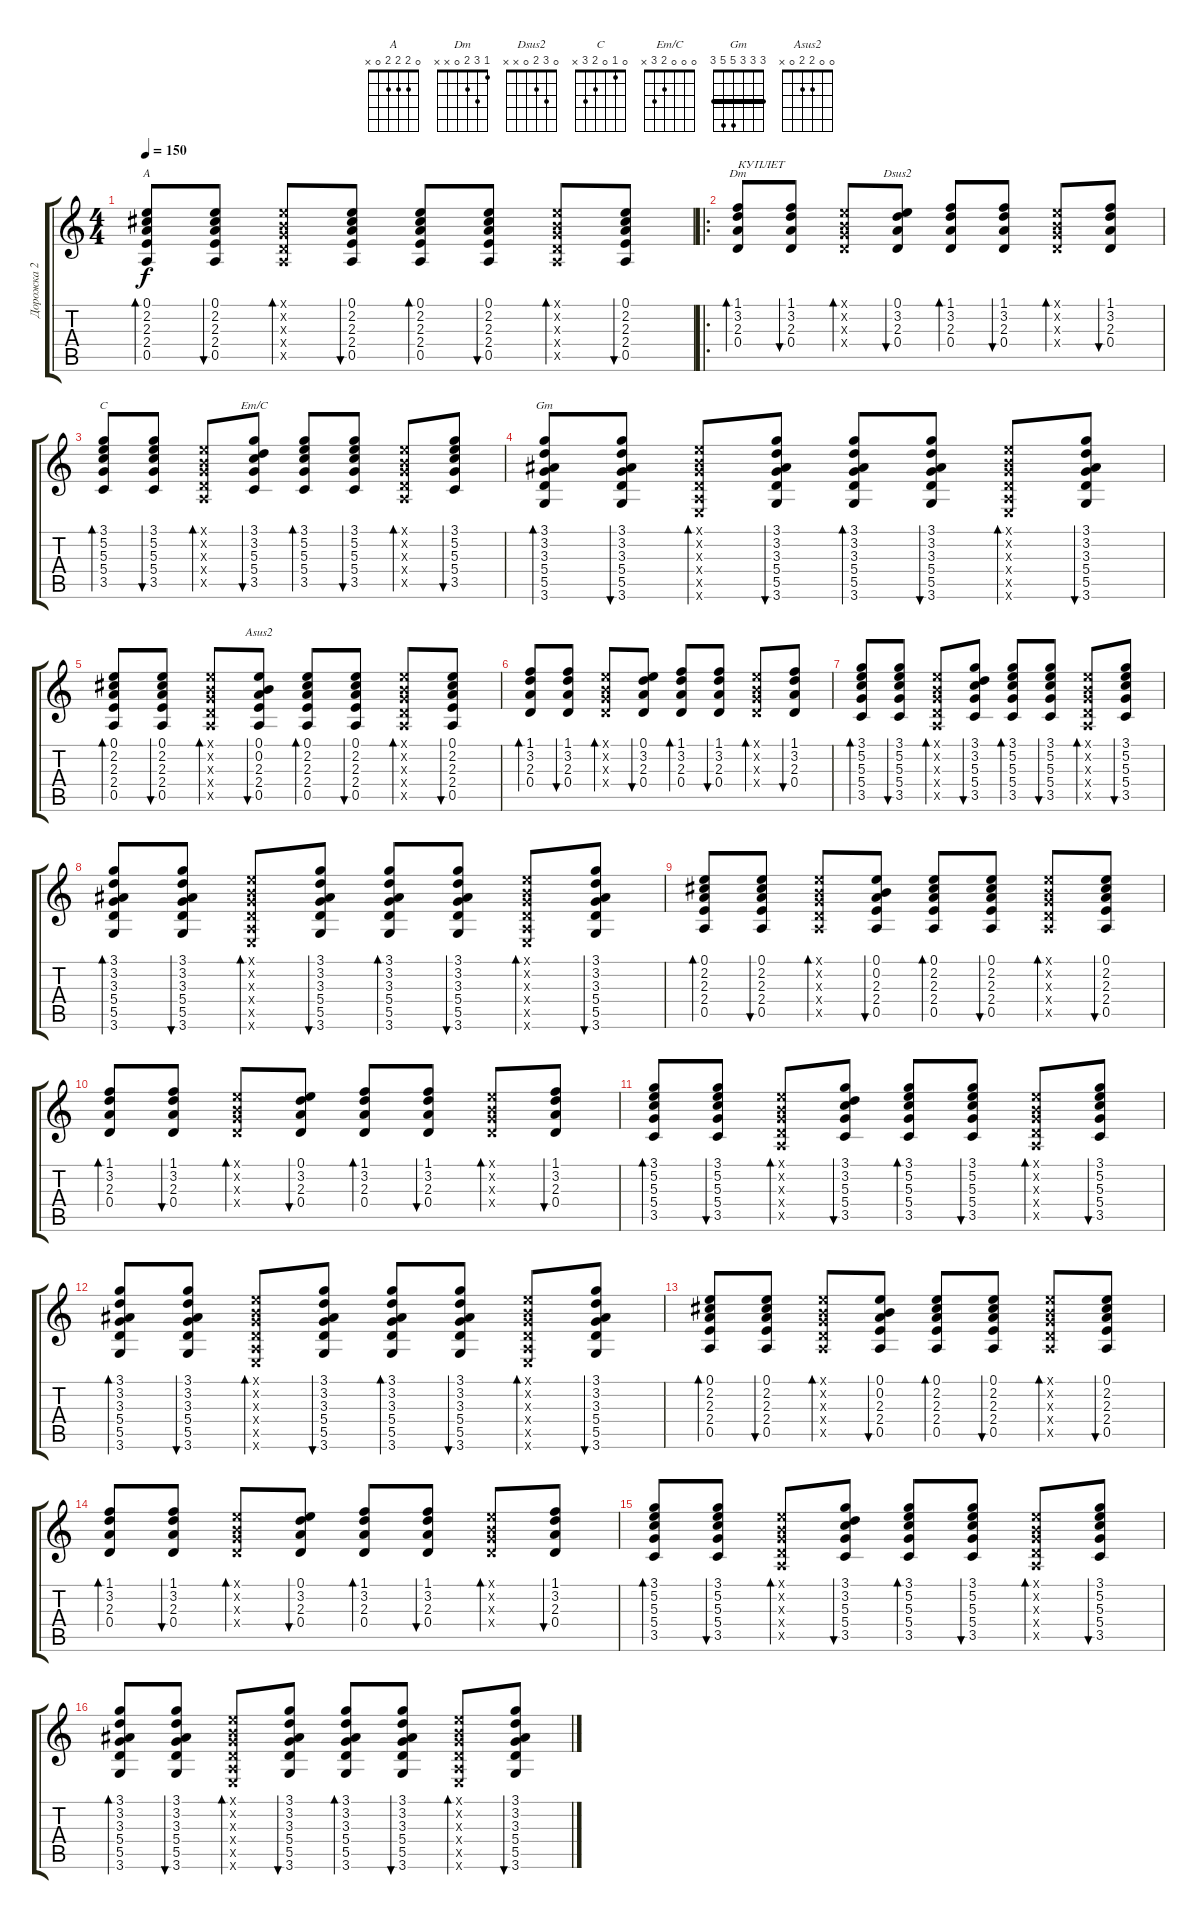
\track ("Дорожка 2" "Дорожка 2") {instrument acousticguitarsteel}
\staff {score tabs}
\tuning (E4 B3 G3 D3 A2 E2) {hide}
\chord ("A" 0 2 2 2 0 x)
\chord ("Dm" 1 3 2 0 x x)
\chord ("Dsus2" 0 3 2 0 x x)
\chord ("C" 0 1 0 2 3 x)
\chord ("Em/C" 0 0 0 2 3 x)
\chord ("Gm" 3 3 3 5 5 3) {barre 3}
\chord ("Asus2" 0 0 2 2 0 x)
\ts (4 4)
\tempo 150
\clef g2
\ks c
(0.1 2.2 2.3 2.4 0.5).8{bd 30 ch "A" dy f} (0.1 2.2 2.3 2.4 0.5).8{bu 30} (0.1{x} 0.2{x} 0.3{x} 0.4{x} 0.5{x}).8{bd 30} (0.1 2.2 2.3 2.4 0.5).8{bu 30} (0.1 2.2 2.3 2.4 0.5).8{bd 30} (0.1 2.2 2.3 2.4 0.5).8{bu 30} (0.1{x} 0.2{x} 0.3{x} 0.4{x} 0.5{x}).8{bd 30} (0.1 2.2 2.3 2.4 0.5).8{bu 30} |
\ro
(1.1 3.2 2.3 0.4).8{bd 30 ch "Dm" txt "КУПЛЕТ"} (1.1 3.2 2.3 0.4).8{bu 30} (0.1{x} 0.2{x} 0.3{x} 0.4{x}).8{bd 30} (0.1 3.2 2.3 0.4).8{bu 30 ch "Dsus2"} (1.1 3.2 2.3 0.4).8{bd 30} (1.1 3.2 2.3 0.4).8{bu 30} (0.1{x} 0.2{x} 0.3{x} 0.4{x}).8{bd 30} (1.1 3.2 2.3 0.4).8{bu 30} |
(3.1 5.2 5.3 5.4 3.5).8{bd 30 ch "C"} (3.1 5.2 5.3 5.4 3.5).8{bu 30} (0.1{x} 0.2{x} 0.3{x} 0.4{x} 0.5{x}).8{bd 30} (3.1 3.2 5.3 5.4 3.5).8{bu 30 ch "Em/C"} (3.1 5.2 5.3 5.4 3.5).8{bd 30} (3.1 5.2 5.3 5.4 3.5).8{bu 30} (0.1{x} 0.2{x} 0.3{x} 0.4{x} 0.5{x}).8{bd 30} (3.1 5.2 5.3 5.4 3.5).8{bu 30} |
(3.1 3.2 3.3 5.4 5.5 3.6).8{bd 30 ch "Gm"} (3.1 3.2 3.3 5.4 5.5 3.6).8{bu 30} (0.1{x} 0.2{x} 0.3{x} 0.4{x} 0.5{x} 0.6{x}).8{bd 30} (3.1 3.2 3.3 5.4 5.5 3.6).8{bu 30} (3.1 3.2 3.3 5.4 5.5 3.6).8{bd 30} (3.1 3.2 3.3 5.4 5.5 3.6).8{bu 30} (0.1{x} 0.2{x} 0.3{x} 0.4{x} 0.5{x} 0.6{x}).8{bd 30} (3.1 3.2 3.3 5.4 5.5 3.6).8{bu 30} |
(0.1 2.2 2.3 2.4 0.5).8{bd 30} (0.1 2.2 2.3 2.4 0.5).8{bu 30} (0.1{x} 0.2{x} 0.3{x} 0.4{x} 0.5{x}).8{bd 30} (0.1 0.2 2.3 2.4 0.5).8{bu 30 ch "Asus2"} (0.1 2.2 2.3 2.4 0.5).8{bd 30} (0.1 2.2 2.3 2.4 0.5).8{bu 30} (0.1{x} 0.2{x} 0.3{x} 0.4{x} 0.5{x}).8{bd 30} (0.1 2.2 2.3 2.4 0.5).8{bu 30} |
(1.1 3.2 2.3 0.4).8{bd 30} (1.1 3.2 2.3 0.4).8{bu 30} (0.1{x} 0.2{x} 0.3{x} 0.4{x}).8{bd 30} (0.1 3.2 2.3 0.4).8{bu 30} (1.1 3.2 2.3 0.4).8{bd 30} (1.1 3.2 2.3 0.4).8{bu 30} (0.1{x} 0.2{x} 0.3{x} 0.4{x}).8{bd 30} (1.1 3.2 2.3 0.4).8{bu 30} |
(3.1 5.2 5.3 5.4 3.5).8{bd 30} (3.1 5.2 5.3 5.4 3.5).8{bu 30} (0.1{x} 0.2{x} 0.3{x} 0.4{x} 0.5{x}).8{bd 30} (3.1 3.2 5.3 5.4 3.5).8{bu 30} (3.1 5.2 5.3 5.4 3.5).8{bd 30} (3.1 5.2 5.3 5.4 3.5).8{bu 30} (0.1{x} 0.2{x} 0.3{x} 0.4{x} 0.5{x}).8{bd 30} (3.1 5.2 5.3 5.4 3.5).8{bu 30} |
(3.1 3.2 3.3 5.4 5.5 3.6).8{bd 30} (3.1 3.2 3.3 5.4 5.5 3.6).8{bu 30} (0.1{x} 0.2{x} 0.3{x} 0.4{x} 0.5{x} 0.6{x}).8{bd 30} (3.1 3.2 3.3 5.4 5.5 3.6).8{bu 30} (3.1 3.2 3.3 5.4 5.5 3.6).8{bd 30} (3.1 3.2 3.3 5.4 5.5 3.6).8{bu 30} (0.1{x} 0.2{x} 0.3{x} 0.4{x} 0.5{x} 0.6{x}).8{bd 30} (3.1 3.2 3.3 5.4 5.5 3.6).8{bu 30} |
(0.1 2.2 2.3 2.4 0.5).8{bd 30} (0.1 2.2 2.3 2.4 0.5).8{bu 30} (0.1{x} 0.2{x} 0.3{x} 0.4{x} 0.5{x}).8{bd 30} (0.1 0.2 2.3 2.4 0.5).8{bu 30} (0.1 2.2 2.3 2.4 0.5).8{bd 30} (0.1 2.2 2.3 2.4 0.5).8{bu 30} (0.1{x} 0.2{x} 0.3{x} 0.4{x} 0.5{x}).8{bd 30} (0.1 2.2 2.3 2.4 0.5).8{bu 30} |
(1.1 3.2 2.3 0.4).8{bd 30} (1.1 3.2 2.3 0.4).8{bu 30} (0.1{x} 0.2{x} 0.3{x} 0.4{x}).8{bd 30} (0.1 3.2 2.3 0.4).8{bu 30} (1.1 3.2 2.3 0.4).8{bd 30} (1.1 3.2 2.3 0.4).8{bu 30} (0.1{x} 0.2{x} 0.3{x} 0.4{x}).8{bd 30} (1.1 3.2 2.3 0.4).8{bu 30} |
(3.1 5.2 5.3 5.4 3.5).8{bd 30} (3.1 5.2 5.3 5.4 3.5).8{bu 30} (0.1{x} 0.2{x} 0.3{x} 0.4{x} 0.5{x}).8{bd 30} (3.1 3.2 5.3 5.4 3.5).8{bu 30} (3.1 5.2 5.3 5.4 3.5).8{bd 30} (3.1 5.2 5.3 5.4 3.5).8{bu 30} (0.1{x} 0.2{x} 0.3{x} 0.4{x} 0.5{x}).8{bd 30} (3.1 5.2 5.3 5.4 3.5).8{bu 30} |
(3.1 3.2 3.3 5.4 5.5 3.6).8{bd 30} (3.1 3.2 3.3 5.4 5.5 3.6).8{bu 30} (0.1{x} 0.2{x} 0.3{x} 0.4{x} 0.5{x} 0.6{x}).8{bd 30} (3.1 3.2 3.3 5.4 5.5 3.6).8{bu 30} (3.1 3.2 3.3 5.4 5.5 3.6).8{bd 30} (3.1 3.2 3.3 5.4 5.5 3.6).8{bu 30} (0.1{x} 0.2{x} 0.3{x} 0.4{x} 0.5{x} 0.6{x}).8{bd 30} (3.1 3.2 3.3 5.4 5.5 3.6).8{bu 30} |
(0.1 2.2 2.3 2.4 0.5).8{bd 30} (0.1 2.2 2.3 2.4 0.5).8{bu 30} (0.1{x} 0.2{x} 0.3{x} 0.4{x} 0.5{x}).8{bd 30} (0.1 0.2 2.3 2.4 0.5).8{bu 30} (0.1 2.2 2.3 2.4 0.5).8{bd 30} (0.1 2.2 2.3 2.4 0.5).8{bu 30} (0.1{x} 0.2{x} 0.3{x} 0.4{x} 0.5{x}).8{bd 30} (0.1 2.2 2.3 2.4 0.5).8{bu 30} |
(1.1 3.2 2.3 0.4).8{bd 30} (1.1 3.2 2.3 0.4).8{bu 30} (0.1{x} 0.2{x} 0.3{x} 0.4{x}).8{bd 30} (0.1 3.2 2.3 0.4).8{bu 30} (1.1 3.2 2.3 0.4).8{bd 30} (1.1 3.2 2.3 0.4).8{bu 30} (0.1{x} 0.2{x} 0.3{x} 0.4{x}).8{bd 30} (1.1 3.2 2.3 0.4).8{bu 30} |
(3.1 5.2 5.3 5.4 3.5).8{bd 30} (3.1 5.2 5.3 5.4 3.5).8{bu 30} (0.1{x} 0.2{x} 0.3{x} 0.4{x} 0.5{x}).8{bd 30} (3.1 3.2 5.3 5.4 3.5).8{bu 30} (3.1 5.2 5.3 5.4 3.5).8{bd 30} (3.1 5.2 5.3 5.4 3.5).8{bu 30} (0.1{x} 0.2{x} 0.3{x} 0.4{x} 0.5{x}).8{bd 30} (3.1 5.2 5.3 5.4 3.5).8{bu 30} |
(3.1 3.2 3.3 5.4 5.5 3.6).8{bd 30} (3.1 3.2 3.3 5.4 5.5 3.6).8{bu 30} (0.1{x} 0.2{x} 0.3{x} 0.4{x} 0.5{x} 0.6{x}).8{bd 30} (3.1 3.2 3.3 5.4 5.5 3.6).8{bu 30} (3.1 3.2 3.3 5.4 5.5 3.6).8{bd 30} (3.1 3.2 3.3 5.4 5.5 3.6).8{bu 30} (0.1{x} 0.2{x} 0.3{x} 0.4{x} 0.5{x} 0.6{x}).8{bd 30} (3.1 3.2 3.3 5.4 5.5 3.6).8{bu 30}
